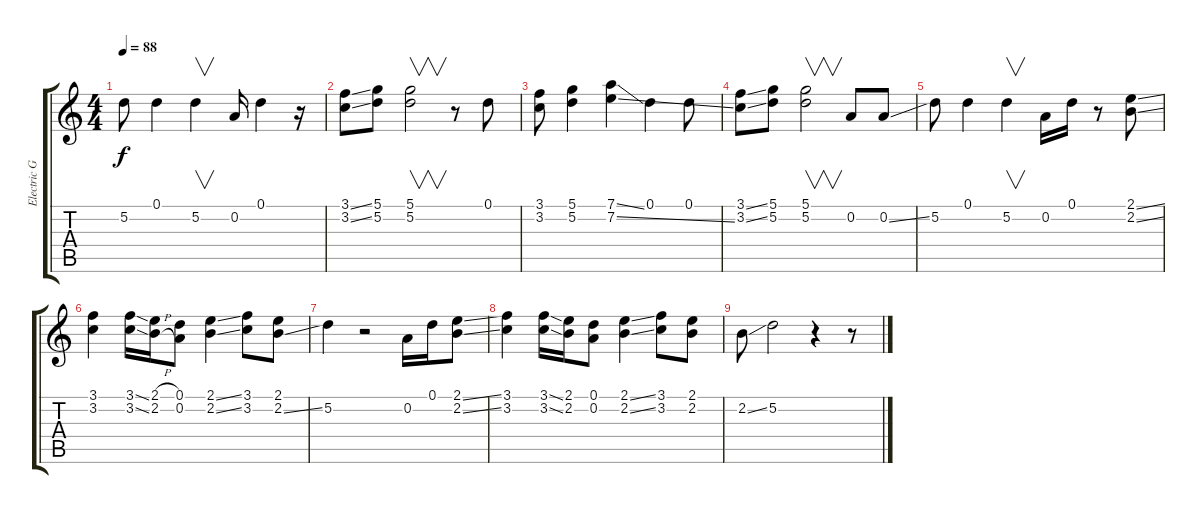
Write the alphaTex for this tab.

\track ("Electric Guitar" "Electric G") {instrument electricguitarjazz}
\staff {score tabs}
\tuning (D4 A3 D3 D3 A2 D2) {hide}
\ts (4 4)
\tempo 88
\clef g2
\ks c
5.2.8{dy f} 0.1.4 5.2.4{v} 0.2.16 0.1.4 r.16 |
(3.1{ss} 3.2{ss}).8 (5.1 5.2).8 (5.1 5.2).2{v} r.8 0.1.8 |
(3.1 3.2).8 (5.1 5.2).4 (7.1{ss} 7.2{ss}).4 0.1.4 0.1.8 |
(3.1{ss} 3.2{ss}).8 (5.1 5.2).8 (5.1 5.2).2{v} 0.2.8 0.2{ss}.8 |
5.2.8 0.1.4 5.2.4{v} 0.2.16 0.1.16 r.8 (2.1{ss} 2.2{ss}).8 |
(3.1 3.2).4 (3.1{ss} 3.2{ss}).16 (2.1{h} 2.2{h}).16 (0.1 0.2).8 (2.1{ss} 2.2{ss}).4 (3.1 3.2).8 (2.1 2.2{ss}).8 |
5.2.4 r.2 0.2.16 0.1.16 (2.1{ss} 2.2{ss}).8 |
(3.1 3.2).4 (3.1{ss} 3.2{ss}).16 (2.1 2.2).16 (0.1 0.2).8 (2.1{ss} 2.2{ss}).4 (3.1 3.2).8 (2.1 2.2).8 |
2.2{ss}.8 5.2.2 r.4 r.8
